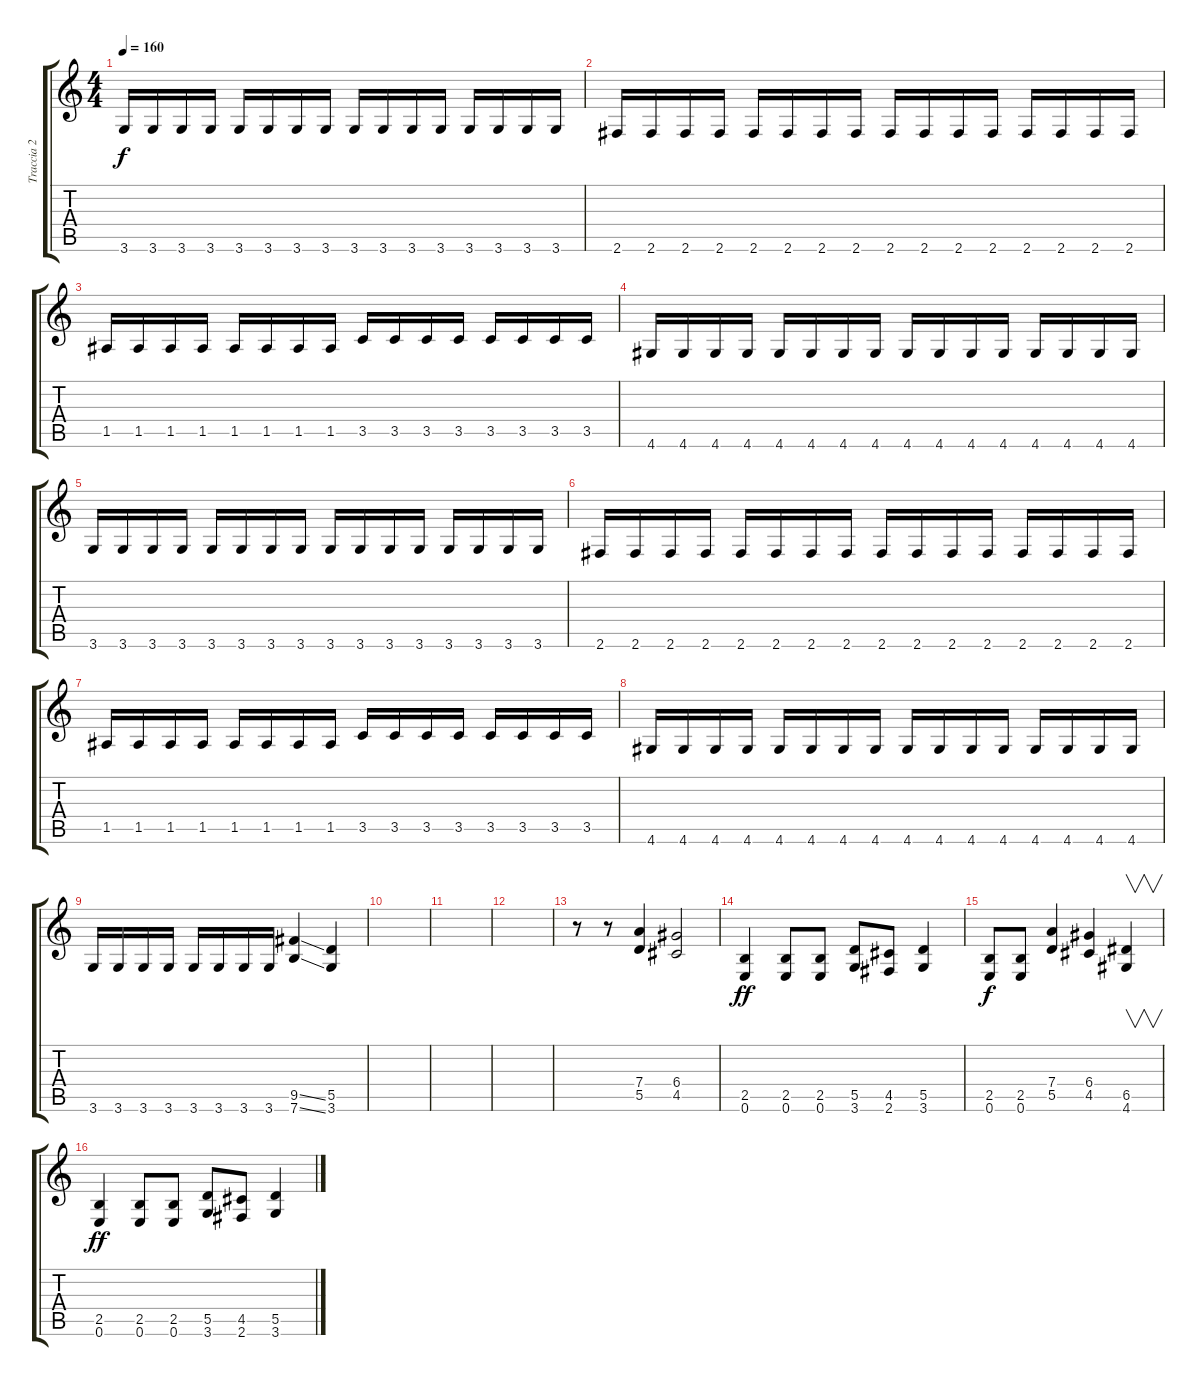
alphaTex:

\track ("Traccia 2" "Traccia 2") {instrument overdrivenguitar}
\staff {score tabs}
\tuning (E4 B3 G3 D3 A2 E2) {hide}
\ts (4 4)
\tempo 160
\clef g2
\ks c
3.6.16{dy f} 3.6.16 3.6.16 3.6.16 3.6.16 3.6.16 3.6.16 3.6.16 3.6.16 3.6.16 3.6.16 3.6.16 3.6.16 3.6.16 3.6.16 3.6.16 |
2.6.16 2.6.16 2.6.16 2.6.16 2.6.16 2.6.16 2.6.16 2.6.16 2.6.16 2.6.16 2.6.16 2.6.16 2.6.16 2.6.16 2.6.16 2.6.16 |
1.5.16 1.5.16 1.5.16 1.5.16 1.5.16 1.5.16 1.5.16 1.5.16 3.5.16 3.5.16 3.5.16 3.5.16 3.5.16 3.5.16 3.5.16 3.5.16 |
4.6.16 4.6.16 4.6.16 4.6.16 4.6.16 4.6.16 4.6.16 4.6.16 4.6.16 4.6.16 4.6.16 4.6.16 4.6.16 4.6.16 4.6.16 4.6.16 |
3.6.16 3.6.16 3.6.16 3.6.16 3.6.16 3.6.16 3.6.16 3.6.16 3.6.16 3.6.16 3.6.16 3.6.16 3.6.16 3.6.16 3.6.16 3.6.16 |
2.6.16 2.6.16 2.6.16 2.6.16 2.6.16 2.6.16 2.6.16 2.6.16 2.6.16 2.6.16 2.6.16 2.6.16 2.6.16 2.6.16 2.6.16 2.6.16 |
1.5.16 1.5.16 1.5.16 1.5.16 1.5.16 1.5.16 1.5.16 1.5.16 3.5.16 3.5.16 3.5.16 3.5.16 3.5.16 3.5.16 3.5.16 3.5.16 |
4.6.16 4.6.16 4.6.16 4.6.16 4.6.16 4.6.16 4.6.16 4.6.16 4.6.16 4.6.16 4.6.16 4.6.16 4.6.16 4.6.16 4.6.16 4.6.16 |
3.6.16 3.6.16 3.6.16 3.6.16 3.6.16 3.6.16 3.6.16 3.6.16 (9.5{ss} 7.6{ss}).4 (5.5 3.6).4 |
|
|
|
r.8 r.8 (7.4 5.5).4 (6.4 4.5).2 |
(2.5 0.6).4{dy ff volume 10} (2.5 0.6).8 (2.5 0.6).8 (5.5 3.6).8 (4.5 2.6).8 (5.5 3.6).4 |
(2.5 0.6).8{dy f} (2.5 0.6).8 (7.4 5.5).4 (6.4 4.5).4 (6.5 4.6).4{v} |
(2.5 0.6).4{dy ff} (2.5 0.6).8 (2.5 0.6).8 (5.5 3.6).8 (4.5 2.6).8 (5.5 3.6).4
